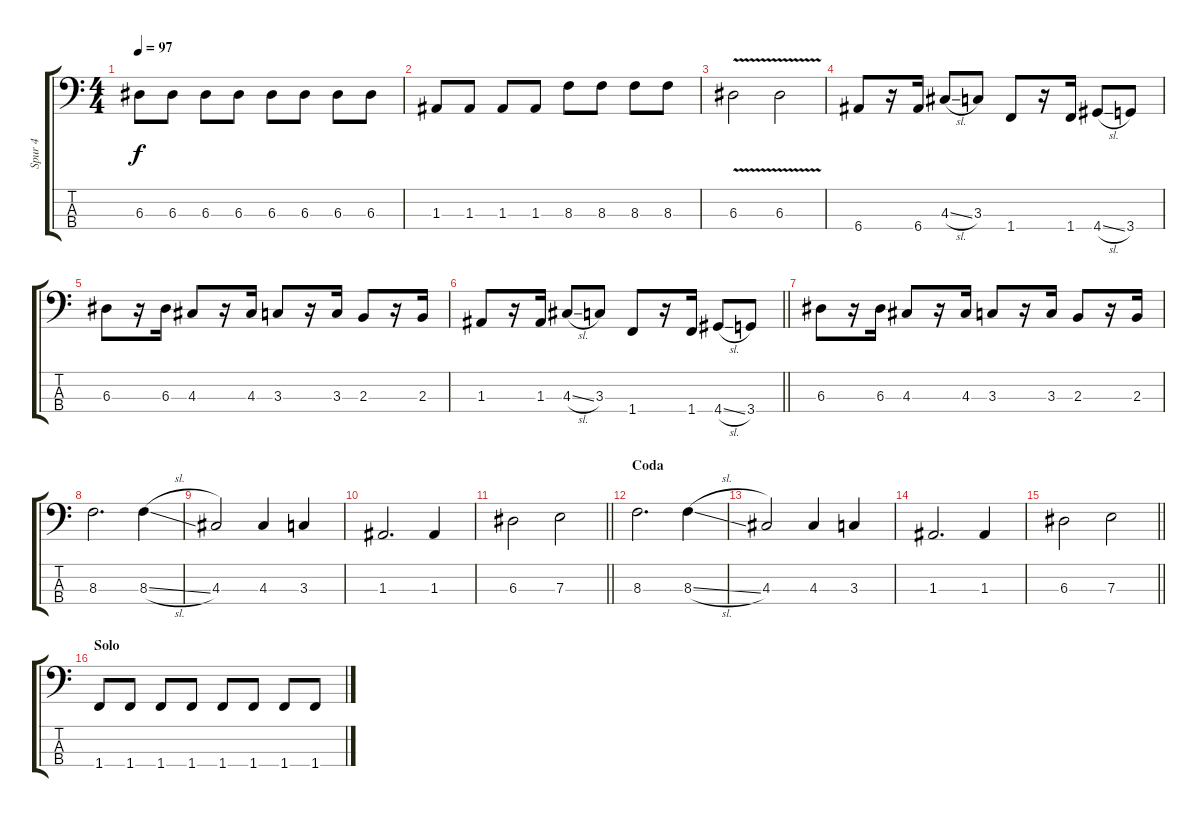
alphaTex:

\track ("Spur 4" "Spur 4") {instrument electricbasspick}
\staff {score tabs}
\tuning (G2 D2 A1 E1) {hide}
\ts (4 4)
\tempo 97
\clef f4
\ks c
6.3.8{dy f} 6.3.8 6.3.8 6.3.8 6.3.8 6.3.8 6.3.8 6.3.8 |
1.3.8 1.3.8 1.3.8 1.3.8 8.3.8 8.3.8 8.3.8 8.3.8 |
6.3{v}.2 6.3{v}.2 |
6.4.8 r.16 6.4.16 4.3{sl}.8 3.3.8 1.4.8 r.16 1.4.16 4.4{sl}.8 3.4.8 |
6.3.8 r.16 6.3.16 4.3.8 r.16 4.3.16 3.3.8 r.16 3.3.16 2.3.8 r.16 2.3.16 |
\barLineRight lightlight
1.3.8 r.16 1.3.16 4.3{sl}.8 3.3.8 1.4.8 r.16 1.4.16 4.4{sl}.8 3.4.8 |
6.3.8 r.16 6.3.16 4.3.8 r.16 4.3.16 3.3.8 r.16 3.3.16 2.3.8 r.16 2.3.16 |
8.3.2{d} 8.3{sl}.4 |
4.3.2 4.3.4 3.3.4 |
1.3.2{d} 1.3.4 |
\barLineRight lightlight
6.3.2 7.3.2 |
\section ("" "Coda")
8.3.2{d} 8.3{sl}.4 |
4.3.2 4.3.4 3.3.4 |
1.3.2{d} 1.3.4 |
\barLineRight lightlight
6.3.2 7.3.2 |
\section ("" "Solo")
1.4.8 1.4.8 1.4.8 1.4.8 1.4.8 1.4.8 1.4.8 1.4.8
